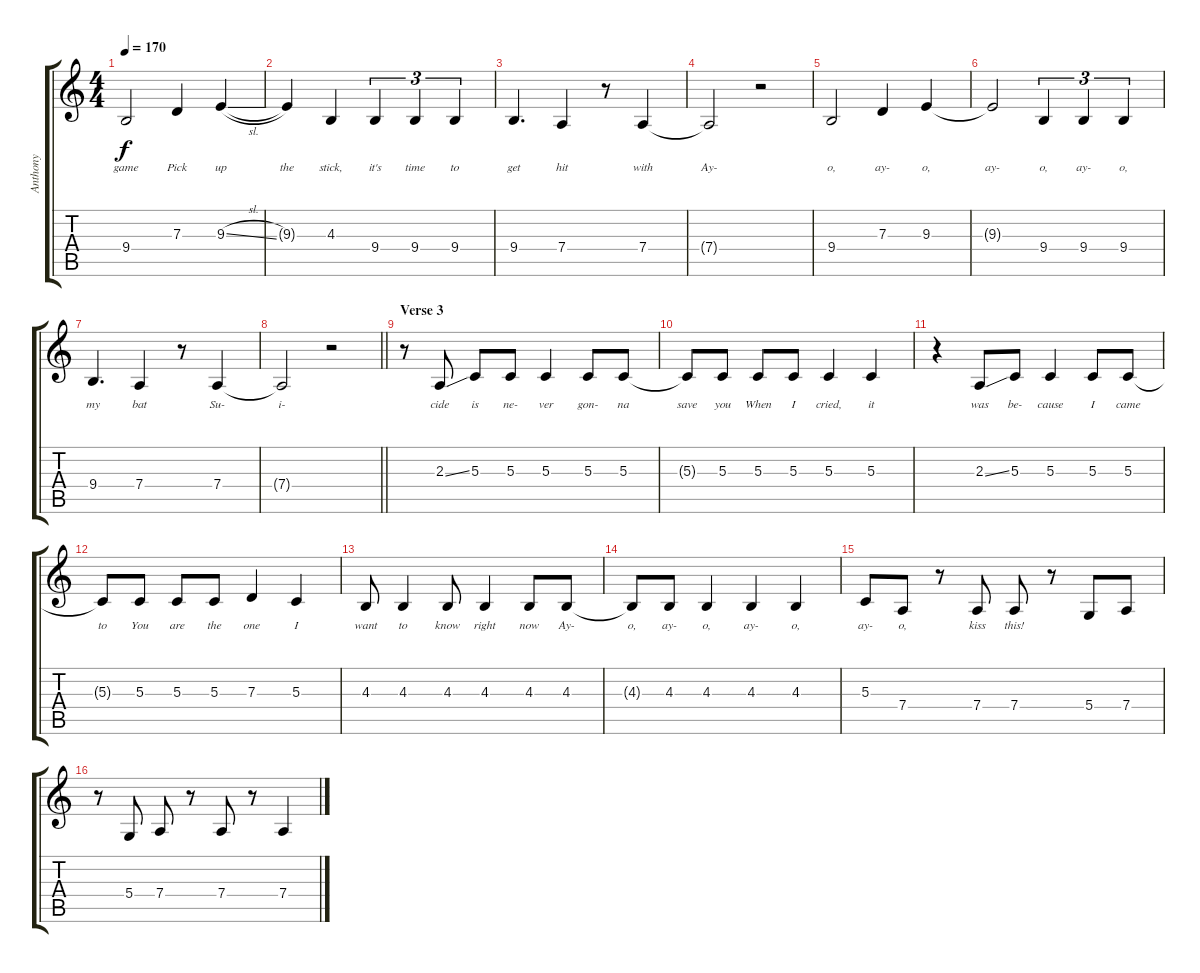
\track ("Anthony" "Anthony") {instrument clarinet}
\staff {score tabs}
\tuning (E4 B3 G3 D3 A2 E2) {hide}
\ts (4 4)
\tempo 170
\clef g2
\ks c
9.4.2{lyrics (0 "game") lyrics (1 "") lyrics (2 "") lyrics (3 "") lyrics (4 "") dy f} 7.3.4{lyrics (0 "Pick") lyrics (1 "") lyrics (2 "") lyrics (3 "") lyrics (4 "")} 9.3{sl}.4{lyrics (0 "up") lyrics (1 "") lyrics (2 "") lyrics (3 "") lyrics (4 "")} |
9.3{t}.4{lyrics (0 "the") lyrics (1 "") lyrics (2 "") lyrics (3 "") lyrics (4 "")} 4.3.4{lyrics (0 "stick,") lyrics (1 "") lyrics (2 "") lyrics (3 "") lyrics (4 "")} 9.4.4{tu (3 2) lyrics (0 "it's") lyrics (1 "") lyrics (2 "") lyrics (3 "") lyrics (4 "")} 9.4.4{tu (3 2) lyrics (0 "time") lyrics (1 "") lyrics (2 "") lyrics (3 "") lyrics (4 "")} 9.4.4{tu (3 2) lyrics (0 "to") lyrics (1 "") lyrics (2 "") lyrics (3 "") lyrics (4 "")} |
9.4.4{d lyrics (0 "get") lyrics (1 "") lyrics (2 "") lyrics (3 "") lyrics (4 "")} 7.4.4{lyrics (0 "hit") lyrics (1 "") lyrics (2 "") lyrics (3 "") lyrics (4 "")} r.8 7.4.4{lyrics (0 "with") lyrics (1 "") lyrics (2 "") lyrics (3 "") lyrics (4 "")} |
7.4{t}.2{lyrics (0 "Ay-") lyrics (1 "") lyrics (2 "") lyrics (3 "") lyrics (4 "")} r.2 |
9.4.2{lyrics (0 "o,") lyrics (1 "") lyrics (2 "") lyrics (3 "") lyrics (4 "")} 7.3.4{lyrics (0 "ay-") lyrics (1 "") lyrics (2 "") lyrics (3 "") lyrics (4 "")} 9.3.4{lyrics (0 "o,") lyrics (1 "") lyrics (2 "") lyrics (3 "") lyrics (4 "")} |
9.3{t}.2{lyrics (0 "ay-") lyrics (1 "") lyrics (2 "") lyrics (3 "") lyrics (4 "")} 9.4.4{tu (3 2) lyrics (0 "o,") lyrics (1 "") lyrics (2 "") lyrics (3 "") lyrics (4 "")} 9.4.4{tu (3 2) lyrics (0 "ay-") lyrics (1 "") lyrics (2 "") lyrics (3 "") lyrics (4 "")} 9.4.4{tu (3 2) lyrics (0 "o,") lyrics (1 "") lyrics (2 "") lyrics (3 "") lyrics (4 "")} |
9.4.4{d lyrics (0 "my") lyrics (1 "") lyrics (2 "") lyrics (3 "") lyrics (4 "")} 7.4.4{lyrics (0 "bat") lyrics (1 "") lyrics (2 "") lyrics (3 "") lyrics (4 "")} r.8 7.4.4{lyrics (0 "Su-") lyrics (1 "") lyrics (2 "") lyrics (3 "") lyrics (4 "")} |
\barLineRight lightlight
7.4{t}.2{lyrics (0 "i-") lyrics (1 "") lyrics (2 "") lyrics (3 "") lyrics (4 "")} r.2 |
\section ("" "Verse 3")
r.8 2.3{ss}.8{lyrics (0 "cide") lyrics (1 "") lyrics (2 "") lyrics (3 "") lyrics (4 "")} 5.3.8{lyrics (0 "is") lyrics (1 "") lyrics (2 "") lyrics (3 "") lyrics (4 "")} 5.3.8{lyrics (0 "ne-") lyrics (1 "") lyrics (2 "") lyrics (3 "") lyrics (4 "")} 5.3.4{lyrics (0 "ver") lyrics (1 "") lyrics (2 "") lyrics (3 "") lyrics (4 "")} 5.3.8{lyrics (0 "gon-") lyrics (1 "") lyrics (2 "") lyrics (3 "") lyrics (4 "")} 5.3.8{lyrics (0 "na") lyrics (1 "") lyrics (2 "") lyrics (3 "") lyrics (4 "")} |
5.3{t}.8{lyrics (0 "save") lyrics (1 "") lyrics (2 "") lyrics (3 "") lyrics (4 "")} 5.3.8{lyrics (0 "you") lyrics (1 "") lyrics (2 "") lyrics (3 "") lyrics (4 "")} 5.3.8{lyrics (0 "When") lyrics (1 "") lyrics (2 "") lyrics (3 "") lyrics (4 "")} 5.3.8{lyrics (0 "I") lyrics (1 "") lyrics (2 "") lyrics (3 "") lyrics (4 "")} 5.3.4{lyrics (0 "cried,") lyrics (1 "") lyrics (2 "") lyrics (3 "") lyrics (4 "")} 5.3.4{lyrics (0 "it") lyrics (1 "") lyrics (2 "") lyrics (3 "") lyrics (4 "")} |
r.4 2.3{ss}.8{lyrics (0 "was") lyrics (1 "") lyrics (2 "") lyrics (3 "") lyrics (4 "")} 5.3.8{lyrics (0 "be-") lyrics (1 "") lyrics (2 "") lyrics (3 "") lyrics (4 "")} 5.3.4{lyrics (0 "cause") lyrics (1 "") lyrics (2 "") lyrics (3 "") lyrics (4 "")} 5.3.8{lyrics (0 "I") lyrics (1 "") lyrics (2 "") lyrics (3 "") lyrics (4 "")} 5.3.8{lyrics (0 "came") lyrics (1 "") lyrics (2 "") lyrics (3 "") lyrics (4 "")} |
5.3{t}.8{lyrics (0 "to") lyrics (1 "") lyrics (2 "") lyrics (3 "") lyrics (4 "")} 5.3.8{lyrics (0 "You") lyrics (1 "") lyrics (2 "") lyrics (3 "") lyrics (4 "")} 5.3.8{lyrics (0 "are") lyrics (1 "") lyrics (2 "") lyrics (3 "") lyrics (4 "")} 5.3.8{lyrics (0 "the") lyrics (1 "") lyrics (2 "") lyrics (3 "") lyrics (4 "")} 7.3.4{lyrics (0 "one") lyrics (1 "") lyrics (2 "") lyrics (3 "") lyrics (4 "")} 5.3.4{lyrics (0 "I") lyrics (1 "") lyrics (2 "") lyrics (3 "") lyrics (4 "")} |
4.3.8{lyrics (0 "want") lyrics (1 "") lyrics (2 "") lyrics (3 "") lyrics (4 "")} 4.3.4{lyrics (0 "to") lyrics (1 "") lyrics (2 "") lyrics (3 "") lyrics (4 "")} 4.3.8{lyrics (0 "know") lyrics (1 "") lyrics (2 "") lyrics (3 "") lyrics (4 "")} 4.3.4{lyrics (0 "right") lyrics (1 "") lyrics (2 "") lyrics (3 "") lyrics (4 "")} 4.3.8{lyrics (0 "now") lyrics (1 "") lyrics (2 "") lyrics (3 "") lyrics (4 "")} 4.3.8{lyrics (0 "Ay-") lyrics (1 "") lyrics (2 "") lyrics (3 "") lyrics (4 "")} |
4.3{t}.8{lyrics (0 "o,") lyrics (1 "") lyrics (2 "") lyrics (3 "") lyrics (4 "")} 4.3.8{lyrics (0 "ay-") lyrics (1 "") lyrics (2 "") lyrics (3 "") lyrics (4 "")} 4.3.4{lyrics (0 "o,") lyrics (1 "") lyrics (2 "") lyrics (3 "") lyrics (4 "")} 4.3.4{lyrics (0 "ay-") lyrics (1 "") lyrics (2 "") lyrics (3 "") lyrics (4 "")} 4.3.4{lyrics (0 "o,") lyrics (1 "") lyrics (2 "") lyrics (3 "") lyrics (4 "")} |
5.3.8{lyrics (0 "ay-") lyrics (1 "") lyrics (2 "") lyrics (3 "") lyrics (4 "")} 7.4.8{lyrics (0 "o,") lyrics (1 "") lyrics (2 "") lyrics (3 "") lyrics (4 "")} r.8 7.4.8{lyrics (0 "kiss") lyrics (1 "") lyrics (2 "") lyrics (3 "") lyrics (4 "")} 7.4.8{lyrics (0 "this!") lyrics (1 "") lyrics (2 "") lyrics (3 "") lyrics (4 "")} r.8 5.4.8 7.4.8 |
r.8 5.4.8 7.4.8 r.8 7.4.8 r.8 7.4.4
